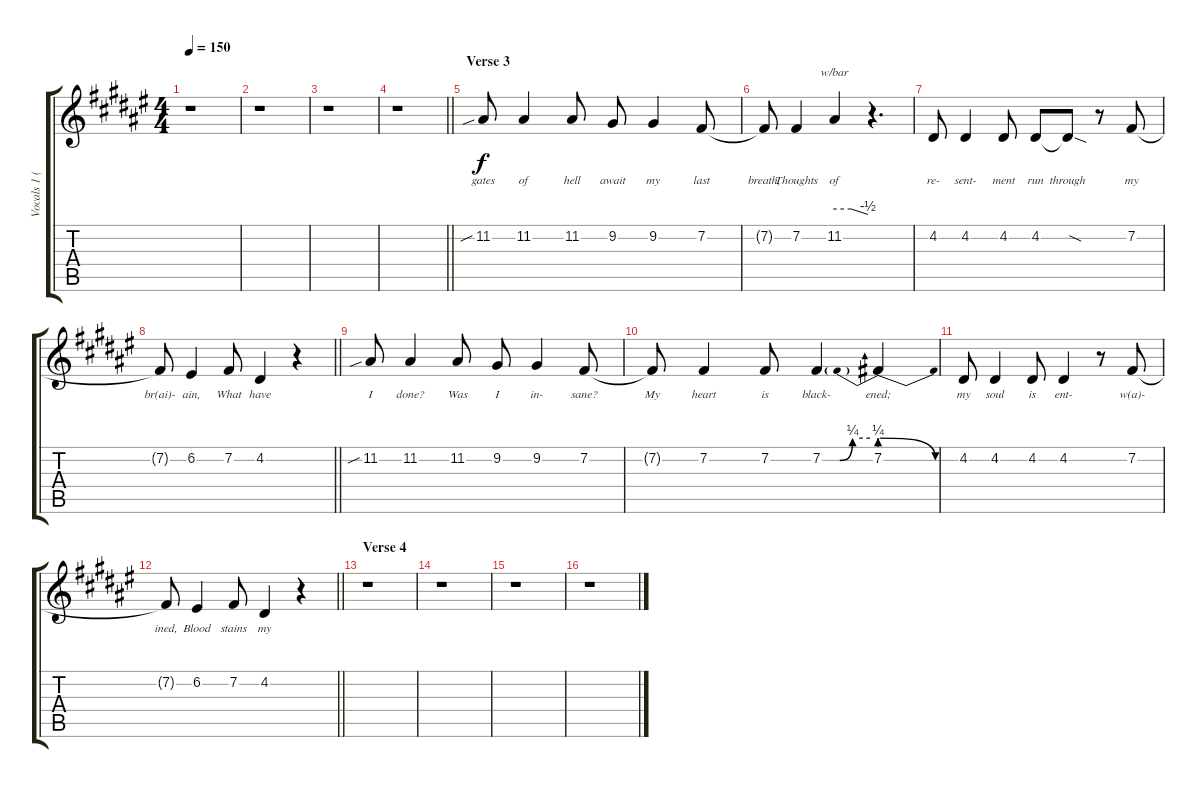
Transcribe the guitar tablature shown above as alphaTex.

\track ("Vocals 1 (Lead Vocals)" "Vocals 1 (") {instrument violin}
\staff {score tabs}
\tuning (E4 B3 G3 D3 A2 E2) {hide}
\ts (4 4)
\tempo 150
\clef g2
\ks f#
r.1{dy f} |
r.1 |
r.1 |
\barLineRight lightlight
r.1 |
\section ("" "Verse 3")
11.2{sib}.8{lyrics (0 "gates") lyrics (1 "") lyrics (2 "") lyrics (3 "") lyrics (4 "")} 11.2.4{lyrics (0 "of") lyrics (1 "") lyrics (2 "") lyrics (3 "") lyrics (4 "")} 11.2.8{lyrics (0 "hell") lyrics (1 "") lyrics (2 "") lyrics (3 "") lyrics (4 "")} 9.2.8{lyrics (0 "await") lyrics (1 "") lyrics (2 "") lyrics (3 "") lyrics (4 "")} 9.2.4{lyrics (0 "my") lyrics (1 "") lyrics (2 "") lyrics (3 "") lyrics (4 "")} 7.2.8{lyrics (0 "last") lyrics (1 "") lyrics (2 "") lyrics (3 "") lyrics (4 "")} |
7.2{t}.8{lyrics (0 "breath,") lyrics (1 "") lyrics (2 "") lyrics (3 "") lyrics (4 "")} 7.2.4{lyrics (0 "Thoughts") lyrics (1 "") lyrics (2 "") lyrics (3 "") lyrics (4 "")} 11.2.4{tbe (custom default 0 0 30 0 60 -2) lyrics (0 "of") lyrics (1 "") lyrics (2 "") lyrics (3 "") lyrics (4 "")} r.4{d} |
4.2.8{lyrics (0 "re-") lyrics (1 "") lyrics (2 "") lyrics (3 "") lyrics (4 "")} 4.2.4{lyrics (0 "sent-") lyrics (1 "") lyrics (2 "") lyrics (3 "") lyrics (4 "")} 4.2.8{lyrics (0 "ment") lyrics (1 "") lyrics (2 "") lyrics (3 "") lyrics (4 "")} 4.2.8{lyrics (0 "run") lyrics (1 "") lyrics (2 "") lyrics (3 "") lyrics (4 "")} 4.2{sod t}.8{lyrics (0 "through") lyrics (1 "") lyrics (2 "") lyrics (3 "") lyrics (4 "")} r.8 7.2.8{lyrics (0 "my") lyrics (1 "") lyrics (2 "") lyrics (3 "") lyrics (4 "")} |
\barLineRight lightlight
7.2{t}.8{lyrics (0 "br(ai)-") lyrics (1 "") lyrics (2 "") lyrics (3 "") lyrics (4 "")} 6.2.4{lyrics (0 "ain,") lyrics (1 "") lyrics (2 "") lyrics (3 "") lyrics (4 "")} 7.2.8{lyrics (0 "What") lyrics (1 "") lyrics (2 "") lyrics (3 "") lyrics (4 "")} 4.2.4{lyrics (0 "have") lyrics (1 "") lyrics (2 "") lyrics (3 "") lyrics (4 "")} r.4 |
11.2{sib}.8{lyrics (0 "I") lyrics (1 "") lyrics (2 "") lyrics (3 "") lyrics (4 "")} 11.2.4{lyrics (0 "done?") lyrics (1 "") lyrics (2 "") lyrics (3 "") lyrics (4 "")} 11.2.8{lyrics (0 "Was") lyrics (1 "") lyrics (2 "") lyrics (3 "") lyrics (4 "")} 9.2.8{lyrics (0 "I") lyrics (1 "") lyrics (2 "") lyrics (3 "") lyrics (4 "")} 9.2.4{lyrics (0 "in-") lyrics (1 "") lyrics (2 "") lyrics (3 "") lyrics (4 "")} 7.2.8{lyrics (0 "sane?") lyrics (1 "") lyrics (2 "") lyrics (3 "") lyrics (4 "")} |
7.2{t}.8{lyrics (0 "My") lyrics (1 "") lyrics (2 "") lyrics (3 "") lyrics (4 "")} 7.2.4{lyrics (0 "heart") lyrics (1 "") lyrics (2 "") lyrics (3 "") lyrics (4 "")} 7.2.8{lyrics (0 "is") lyrics (1 "") lyrics (2 "") lyrics (3 "") lyrics (4 "")} 7.2{be (custom 0 0 22 0 38 1 60 1)}.4{lyrics (0 "black-") lyrics (1 "") lyrics (2 "") lyrics (3 "") lyrics (4 "")} 7.2{be (prebendrelease 0 1 60 0)}.4{lyrics (0 "ened;") lyrics (1 "") lyrics (2 "") lyrics (3 "") lyrics (4 "")} |
4.2.8{lyrics (0 "my") lyrics (1 "") lyrics (2 "") lyrics (3 "") lyrics (4 "")} 4.2.4{lyrics (0 "soul") lyrics (1 "") lyrics (2 "") lyrics (3 "") lyrics (4 "")} 4.2.8{lyrics (0 "is") lyrics (1 "") lyrics (2 "") lyrics (3 "") lyrics (4 "")} 4.2.4{lyrics (0 "ent-") lyrics (1 "") lyrics (2 "") lyrics (3 "") lyrics (4 "")} r.8 7.2.8{lyrics (0 "w(a)-") lyrics (1 "") lyrics (2 "") lyrics (3 "") lyrics (4 "")} |
\barLineRight lightlight
7.2{t}.8{lyrics (0 "ined,") lyrics (1 "") lyrics (2 "") lyrics (3 "") lyrics (4 "")} 6.2.4{lyrics (0 "Blood") lyrics (1 "") lyrics (2 "") lyrics (3 "") lyrics (4 "")} 7.2.8{lyrics (0 "stains") lyrics (1 "") lyrics (2 "") lyrics (3 "") lyrics (4 "")} 4.2.4{lyrics (0 "my") lyrics (1 "") lyrics (2 "") lyrics (3 "") lyrics (4 "")} r.4 |
\section ("" "Verse 4")
r.1 |
r.1 |
r.1 |
r.1
